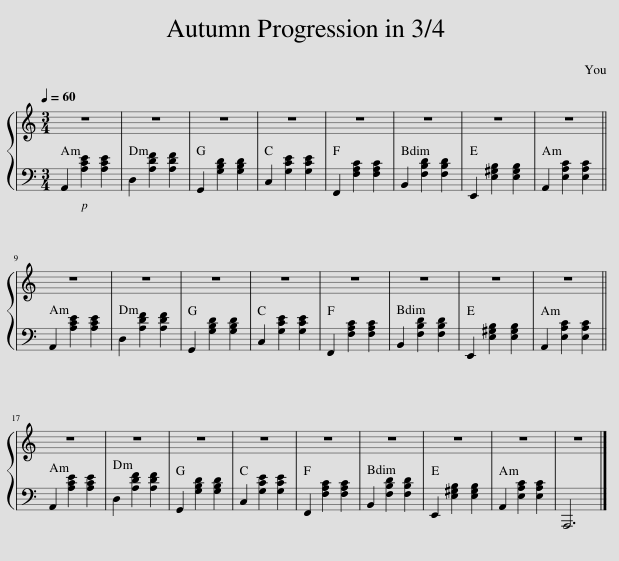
X:1
%%score { 1 | 2 }
L:1/8
Q:1/4=60
M:3/4
I:linebreak $
K:C
V:1 treble
V:2 bass
V:1
 z6 | z6 | z6 | z6 | z6 | %5
 z6 | z6 | z6 ||$ z6 | z6 | %10
 z6 | z6 | z6 | z6 | z6 | %15
 z6 ||$ z6 | z6 | z6 | z6 | %20
 z6 | z6 | z6 | z6 | z6 |] %25
V:2
 A,,2 [A,CE]2 [A,CE]2 | D,2 [A,DF]2 [A,DF]2 | G,,2 [G,B,D]2 [G,B,D]2 | C,2 [G,CE]2 [G,CE]2 | F,,2 [F,A,C]2 [F,A,C]2 | %5
 B,,2 [F,B,D]2 [F,B,D]2 | E,,2 [E,^G,B,]2 [E,G,B,]2 | A,,2 [E,A,C]2 [E,A,C]2 ||$ A,,2 [A,CE]2 [A,CE]2 | D,2 [A,DF]2 [A,DF]2 | %10
 G,,2 [G,B,D]2 [G,B,D]2 | C,2 [G,CE]2 [G,CE]2 | F,,2 [F,A,C]2 [F,A,C]2 | B,,2 [F,B,D]2 [F,B,D]2 | E,,2 [E,^G,B,]2 [E,G,B,]2 | %15
 A,,2 [E,A,C]2 [E,A,C]2 ||$ A,,2 [A,CE]2 [A,CE]2 | D,2 [A,DF]2 [A,DF]2 | G,,2 [G,B,D]2 [G,B,D]2 | C,2 [G,CE]2 [G,CE]2 | %20
 F,,2 [F,A,C]2 [F,A,C]2 | B,,2 [F,B,D]2 [F,B,D]2 | E,,2 [E,^G,B,]2 [E,G,B,]2 | A,,2 [E,A,C]2 [E,A,C]2 | A,,,6 |] %25
